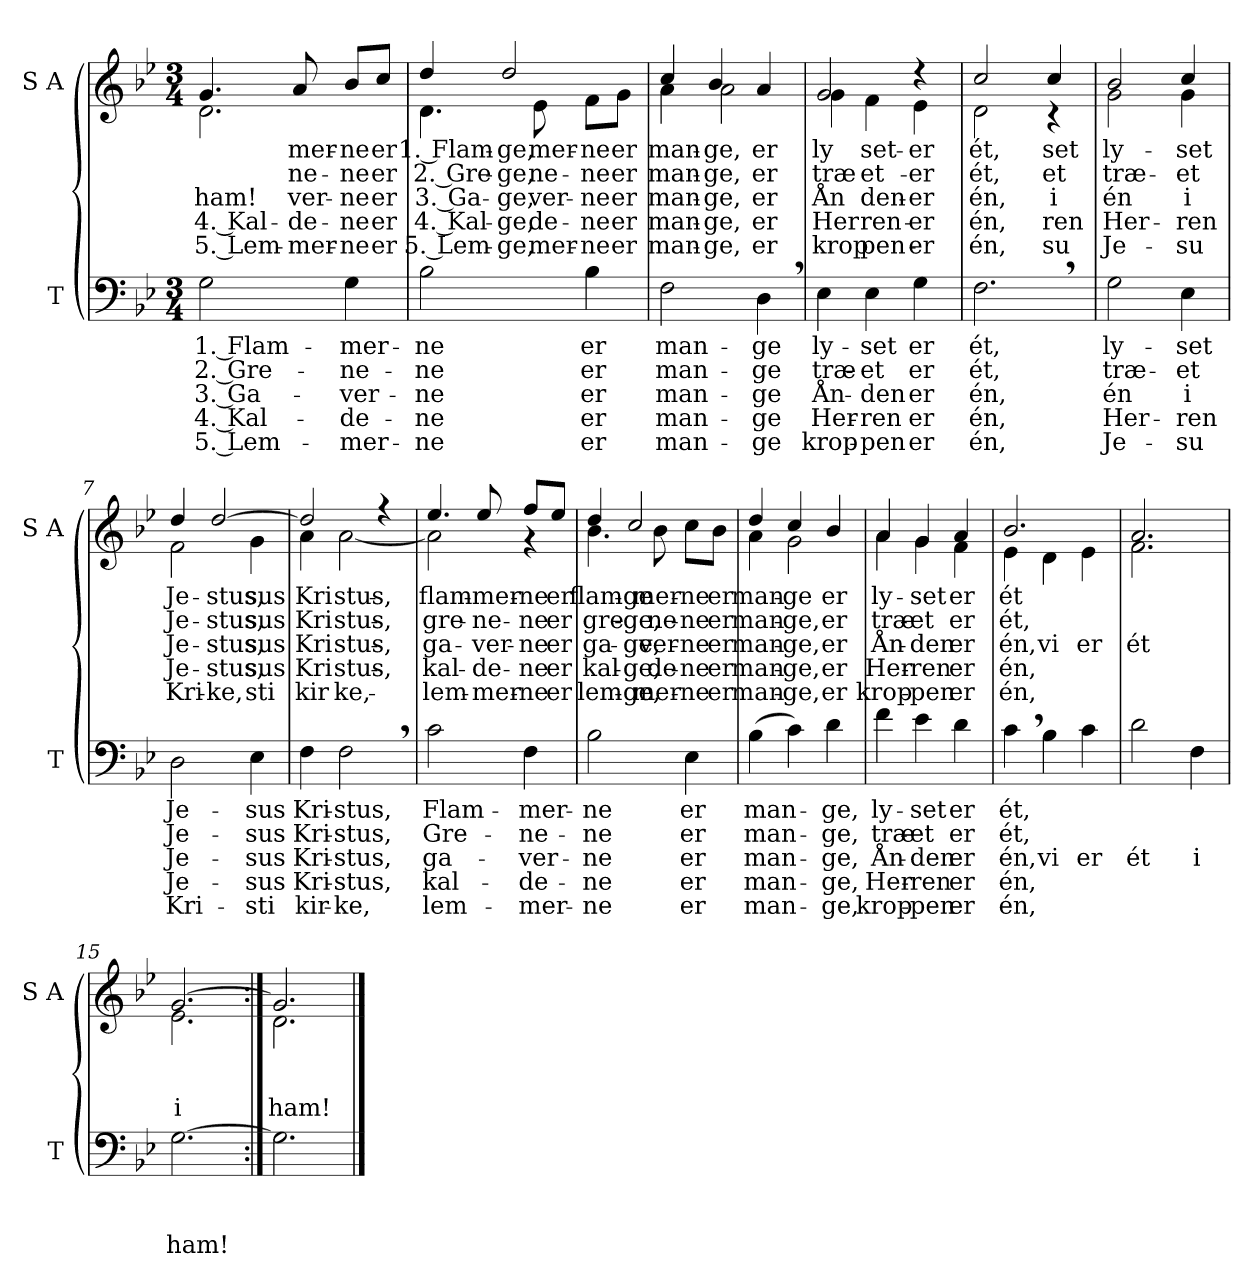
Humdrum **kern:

**kern	**text	**text	**text	**text	**text	**kern	**text	**text	**text	**text	**text
*part2	*part2	*part2	*part2	*part2	*part2	*part1	*part1	*part1	*part1	*part1	*part1
*staff2	*staff2	*staff2	*staff2	*staff2	*staff2	*staff1	*staff1	*staff1	*staff1	*staff1	*staff1
*I"T	*	*	*	*	*	*I"S A	*	*	*	*	*
*I'T	*	*	*	*	*	*I'S A	*	*	*	*	*
*clefF4	*	*	*	*	*	*clefG2	*	*	*	*	*
*k[b-e-]	*	*	*	*	*	*k[b-e-]	*	*	*	*	*
*M3/4	*	*	*	*	*	*M3/4	*	*	*	*	*
*MM90	*	*	*	*	*	*MM90	*	*	*	*	*
=1	=1	=1	=1	=1	=1	=1	=1	=1	=1	=1	=1
!	!LO:LY:b	!LO:LY:b	!LO:LY:b	!LO:LY:b	!LO:LY:b	!	!LO:LY:a	!LO:LY:a	!LO:LY:a	!LO:LY:a	!LO:LY:a
*	*	*	*	*	*	*^	*	*	*	*	*
!	!	!	!	!	!	!	!	!	!	!LO:LY:b	!	!
2G\	1. Flam-	2. Gre-	3. Ga-	4. Kal-	5. Lem-	4.g/	2.d\	.	.	ham!	4. Kal-	5. Lem-
!	!	!	!	!	!	!	!	!LO:LY:a	!LO:LY:a	!LO:LY:a	!LO:LY:a	!LO:LY:a
.	.	.	.	.	.	8a/	.	-mer-	-ne-	-ver-	-de-	-mer-
!	!LO:LY:b	!LO:LY:b	!LO:LY:b	!LO:LY:b	!LO:LY:b	!	!	!LO:LY:a	!LO:LY:a	!LO:LY:a	!LO:LY:a	!LO:LY:a
4G\	-mer-	-ne-	-ver-	-de-	-mer-	8b-/L	.	-ne	-ne	-ne	-ne	-ne
!	!	!	!	!	!	!	!	!LO:LY:a	!LO:LY:a	!LO:LY:a	!LO:LY:a	!LO:LY:a
.	.	.	.	.	.	8cc/J	.	er	er	er	er	er
=2	=2	=2	=2	=2	=2	=2	=2	=2	=2	=2	=2	=2
!	!LO:LY:b	!LO:LY:b	!LO:LY:b	!LO:LY:b	!LO:LY:b	!	!	!LO:LY:a	!LO:LY:a	!LO:LY:a	!LO:LY:a	!LO:LY:a
!	!	!	!	!	!	!	!	!LO:LY:b	!LO:LY:b	!LO:LY:b	!LO:LY:b	!LO:LY:b
2B-\	-ne	-ne	-ne	-ne	-ne	4dd/	4.d\	1. Flam-	2. Gre-	3. Ga-	4. Kal-	5. Lem-
!	!	!	!	!	!	!	!	!LO:LY:a	!LO:LY:a	!LO:LY:a	!LO:LY:a	!LO:LY:a
.	.	.	.	.	.	2dd/	.	-ge,	-ge,	-ge,	-ge,	-ge,
!	!	!	!	!	!	!	!	!LO:LY:b	!LO:LY:b	!LO:LY:b	!LO:LY:b	!LO:LY:b
.	.	.	.	.	.	.	8e-\	-mer-	-ne-	-ver-	-de-	-mer-
!	!LO:LY:b	!LO:LY:b	!LO:LY:b	!LO:LY:b	!LO:LY:b	!	!	!LO:LY:b	!LO:LY:b	!LO:LY:b	!LO:LY:b	!LO:LY:b
4B-\	er	er	er	er	er	.	8f\L	-ne	-ne	-ne	-ne	-ne
!	!	!	!	!	!	!	!	!LO:LY:b	!LO:LY:b	!LO:LY:b	!LO:LY:b	!LO:LY:b
.	.	.	.	.	.	.	8g\J	er	er	er	er	er
=3	=3	=3	=3	=3	=3	=3	=3	=3	=3	=3	=3	=3
!	!LO:LY:b	!LO:LY:b	!LO:LY:b	!LO:LY:b	!LO:LY:b	!	!	!LO:LY:a	!LO:LY:a	!LO:LY:a	!LO:LY:a	!LO:LY:a
!	!	!	!	!	!	!	!	!LO:LY:b	!LO:LY:b	!LO:LY:b	!LO:LY:b	!LO:LY:b
2F\	man-	man-	man-	man-	man-	4cc/	4a\	man-	man-	man-	man-	man-
!	!	!	!	!	!	!	!	!LO:LY:a	!LO:LY:a	!LO:LY:a	!LO:LY:a	!LO:LY:a
!	!	!	!	!	!	!	!	!LO:LY:b	!LO:LY:b	!LO:LY:b	!LO:LY:b	!LO:LY:b
.	.	.	.	.	.	4b-/	2a\	-ge,	-ge,	-ge,	-ge,	-ge,
!	!LO:LY:b	!LO:LY:b	!LO:LY:b	!LO:LY:b	!LO:LY:b	!	!	!LO:LY:a	!LO:LY:a	!LO:LY:a	!LO:LY:a	!LO:LY:a
4D,\	-ge	-ge	-ge	-ge	-ge	4a/	.	er	er	er	er	er
=4	=4	=4	=4	=4	=4	=4	=4	=4	=4	=4	=4	=4
!	!LO:LY:b	!LO:LY:b	!LO:LY:b	!LO:LY:b	!LO:LY:b	!	!	!LO:LY:a	!LO:LY:a	!LO:LY:a	!LO:LY:a	!LO:LY:a
!	!	!	!	!	!	!	!	!LO:LY:b	!LO:LY:b	!LO:LY:b	!LO:LY:b	!LO:LY:b
4E-\	ly-	træ-	Ån-	Her-	krop-	2g/	4g\	ly-	træ-	Ån-	Her-	krop-
!	!LO:LY:b	!LO:LY:b	!LO:LY:b	!LO:LY:b	!LO:LY:b	!	!	!LO:LY:b	!LO:LY:b	!LO:LY:b	!LO:LY:b	!LO:LY:b
4E-\	-set	-et	-den	-ren	-pen	.	4f\	-set	-et	-den	-ren	-pen
!	!LO:LY:b	!LO:LY:b	!LO:LY:b	!LO:LY:b	!LO:LY:b	!	!	!LO:LY:b	!LO:LY:b	!LO:LY:b	!LO:LY:b	!LO:LY:b
4G\	er	er	er	er	er	4r	4e-\	er	er	er	er	er
=5	=5	=5	=5	=5	=5	=5	=5	=5	=5	=5	=5	=5
!	!LO:LY:b	!LO:LY:b	!LO:LY:b	!LO:LY:b	!LO:LY:b	!	!	!LO:LY:a	!LO:LY:a	!LO:LY:a	!LO:LY:a	!LO:LY:a
!	!	!	!	!	!	!	!	!LO:LY:b	!LO:LY:b	!LO:LY:b	!LO:LY:b	!LO:LY:b
2.F,\	ét,	ét,	én,	én,	én,	2cc/	2d\	ét,	ét,	én,	én,	én,
!	!	!	!	!	!	!	!	!LO:LY:a	!LO:LY:a	!LO:LY:a	!LO:LY:a	!LO:LY:a
.	.	.	.	.	.	4cc/	4r	-set	-et	i	-ren	-su
!!LO:LB:g=z	!!
=6	=6	=6	=6	=6	=6	=6	=6	=6	=6	=6	=6	=6
!	!LO:LY:b	!LO:LY:b	!LO:LY:b	!LO:LY:b	!LO:LY:b	!	!	!LO:LY:a	!LO:LY:a	!LO:LY:a	!LO:LY:a	!LO:LY:a
!	!	!	!	!	!	!	!	!LO:LY:b	!LO:LY:b	!LO:LY:b	!LO:LY:b	!LO:LY:b
2G\	ly-	træ-	én	Her-	Je-	2b-/	2g\	ly-	træ-	én	Her-	Je-
!	!LO:LY:b	!LO:LY:b	!LO:LY:b	!LO:LY:b	!LO:LY:b	!	!	!LO:LY:a	!LO:LY:a	!LO:LY:a	!LO:LY:a	!LO:LY:a
!	!	!	!	!	!	!	!	!LO:LY:b	!LO:LY:b	!LO:LY:b	!LO:LY:b	!LO:LY:b
4E-\	-set	-et	i	-ren	-su	4cc/	4g\	-set	-et	i	-ren	-su
=7	=7	=7	=7	=7	=7	=7	=7	=7	=7	=7	=7	=7
!	!LO:LY:b	!LO:LY:b	!LO:LY:b	!LO:LY:b	!LO:LY:b	!	!	!LO:LY:a	!LO:LY:a	!LO:LY:a	!LO:LY:a	!LO:LY:a
!	!	!	!	!	!	!	!	!LO:LY:b	!LO:LY:b	!LO:LY:b	!LO:LY:b	!LO:LY:b
2D\	Je-	Je-	Je-	Je-	Kri-	4dd/	2f\	Je-	Je-	Je-	Je-	Kri-
!	!	!	!	!	!	!	!	!LO:LY:a	!LO:LY:a	!LO:LY:a	!LO:LY:a	!LO:LY:a
.	.	.	.	.	.	[2dd/	.	-stus,	-stus,	-stus,	-stus,	-ke,
!	!LO:LY:b	!LO:LY:b	!LO:LY:b	!LO:LY:b	!LO:LY:b	!	!	!LO:LY:b	!LO:LY:b	!LO:LY:b	!LO:LY:b	!LO:LY:b
4E-\	-sus	-sus	-sus	-sus	-sti	.	4g\	-sus	-sus	-sus	-sus	-sti
=8	=8	=8	=8	=8	=8	=8	=8	=8	=8	=8	=8	=8
!	!LO:LY:b	!LO:LY:b	!LO:LY:b	!LO:LY:b	!LO:LY:b	!	!	!LO:LY:b	!LO:LY:b	!LO:LY:b	!LO:LY:b	!LO:LY:b
4F\	Kri-	Kri-	Kri-	Kri-	kir-	2dd/]	4a\	Kri-	Kri-	Kri-	Kri-	kir-
!	!LO:LY:b	!LO:LY:b	!LO:LY:b	!LO:LY:b	!LO:LY:b	!	!	!LO:LY:b	!LO:LY:b	!LO:LY:b	!LO:LY:b	!LO:LY:b
2F,\	-stus,	-stus,	-stus,	-stus,	-ke,	.	[2a\	-stus,	-stus,	-stus,	-stus,	-ke,
.	.	.	.	.	.	4r	.	.	.	.	.	.
=9	=9	=9	=9	=9	=9	=9	=9	=9	=9	=9	=9	=9
!	!LO:LY:b	!LO:LY:b	!LO:LY:b	!LO:LY:b	!LO:LY:b	!	!	!LO:LY:a	!LO:LY:a	!LO:LY:a	!LO:LY:a	!LO:LY:a
2c\	Flam-	Gre-	ga-	kal-	lem-	4.ee-/	2a\]	flam-	gre-	ga-	kal-	lem-
!	!	!	!	!	!	!	!	!LO:LY:a	!LO:LY:a	!LO:LY:a	!LO:LY:a	!LO:LY:a
.	.	.	.	.	.	8ee-/	.	-mer-	-ne-	-ver-	-de-	-mer-
!	!LO:LY:b	!LO:LY:b	!LO:LY:b	!LO:LY:b	!LO:LY:b	!	!	!LO:LY:a	!LO:LY:a	!LO:LY:a	!LO:LY:a	!LO:LY:a
4F\	-mer-	-ne-	-ver-	-de-	-mer-	8ff/L	4r	-ne	-ne	-ne	-ne	-ne
!	!	!	!	!	!	!	!	!LO:LY:a	!LO:LY:a	!LO:LY:a	!LO:LY:a	!LO:LY:a
.	.	.	.	.	.	8ee-/J	.	er	er	er	er	er
=10	=10	=10	=10	=10	=10	=10	=10	=10	=10	=10	=10	=10
!	!LO:LY:b	!LO:LY:b	!LO:LY:b	!LO:LY:b	!LO:LY:b	!	!	!LO:LY:a	!LO:LY:a	!LO:LY:a	!LO:LY:a	!LO:LY:a
!	!	!	!	!	!	!	!	!LO:LY:b	!LO:LY:b	!LO:LY:b	!LO:LY:b	!LO:LY:b
2B-\	-ne	-ne	-ne	-ne	-ne	4dd/	4.b-\	flam-	gre-	ga-	kal-	lem-
!	!	!	!	!	!	!	!	!LO:LY:a	!LO:LY:a	!LO:LY:a	!LO:LY:a	!LO:LY:a
.	.	.	.	.	.	2cc/	.	-ge	-ge,	-ge,	-ge,	-ge,
!	!	!	!	!	!	!	!	!LO:LY:b	!LO:LY:b	!LO:LY:b	!LO:LY:b	!LO:LY:b
.	.	.	.	.	.	.	8b-\	-mer-	-ne-	-ver-	-de-	-mer-
!	!LO:LY:b	!LO:LY:b	!LO:LY:b	!LO:LY:b	!LO:LY:b	!	!	!LO:LY:b	!LO:LY:b	!LO:LY:b	!LO:LY:b	!LO:LY:b
4E-\	er	er	er	er	er	.	8cc\L	-ne	-ne	-ne	-ne	-ne
!	!	!	!	!	!	!	!	!LO:LY:b	!LO:LY:b	!LO:LY:b	!LO:LY:b	!LO:LY:b
.	.	.	.	.	.	.	8b-\J	er	er	er	er	er
=11	=11	=11	=11	=11	=11	=11	=11	=11	=11	=11	=11	=11
!	!LO:LY:b	!LO:LY:b	!LO:LY:b	!LO:LY:b	!LO:LY:b	!	!	!LO:LY:a	!LO:LY:a	!LO:LY:a	!LO:LY:a	!LO:LY:a
!	!	!	!	!	!	!	!	!LO:LY:b	!LO:LY:b	!LO:LY:b	!LO:LY:b	!LO:LY:b
(>4B-\	man-	man-	man-	man-	man-	4dd/	4a\	man-	man-	man-	man-	man-
!	!	!	!	!	!	!	!	!LO:LY:a	!LO:LY:a	!LO:LY:a	!LO:LY:a	!LO:LY:a
!	!	!	!	!	!	!	!	!LO:LY:b	!LO:LY:b	!LO:LY:b	!LO:LY:b	!LO:LY:b
4c\)	.	.	.	.	.	4cc/	2g\	-ge	-ge,	-ge,	-ge,	-ge,
!	!LO:LY:b	!LO:LY:b	!LO:LY:b	!LO:LY:b	!LO:LY:b	!	!	!LO:LY:a	!LO:LY:a	!LO:LY:a	!LO:LY:a	!LO:LY:a
4d\	-ge,	-ge,	-ge,	-ge,	-ge,	4b-/	.	er	er	er	er	er
!!LO:PB:g=z	!!
=12	=12	=12	=12	=12	=12	=12	=12	=12	=12	=12	=12	=12
!	!LO:LY:b	!LO:LY:b	!LO:LY:b	!LO:LY:b	!LO:LY:b	!	!	!LO:LY:a	!LO:LY:a	!LO:LY:a	!LO:LY:a	!LO:LY:a
!	!	!	!	!	!	!	!	!LO:LY:b	!LO:LY:b	!LO:LY:b	!LO:LY:b	!LO:LY:b
4f\	ly-	træ-	Ån-	Her-	krop-	4a/	4a\	ly-	træ-	Ån-	Her-	krop-
!	!LO:LY:b	!LO:LY:b	!LO:LY:b	!LO:LY:b	!LO:LY:b	!	!	!	!	!LO:LY:a	!	!
!	!	!	!	!	!	!	!	!LO:LY:b	!LO:LY:b	!LO:LY:b	!LO:LY:b	!LO:LY:b
4e-\	-set	-et	-den	-ren	-pen	4g/	4g\	-set	-et	-den	-ren	-pen
!	!LO:LY:b	!LO:LY:b	!LO:LY:b	!LO:LY:b	!LO:LY:b	!	!	!	!	!LO:LY:a	!	!
!	!	!	!	!	!	!	!	!LO:LY:b	!LO:LY:b	!LO:LY:b	!LO:LY:b	!LO:LY:b
4d\	er	er	er	er	er	4a/	4f\	er	er	er	er	er
=13	=13	=13	=13	=13	=13	=13	=13	=13	=13	=13	=13	=13
!	!LO:LY:b	!LO:LY:b	!LO:LY:b	!LO:LY:b	!LO:LY:b	!	!	!	!	!LO:LY:a	!	!
!	!	!	!	!	!	!	!	!LO:LY:b	!LO:LY:b	!LO:LY:b	!LO:LY:b	!LO:LY:b
4c,\	ét,	ét,	én,	én,	én,	2.b-/	4e-\	ét	ét,	én,	én,	én,
!	!	!	!LO:LY:b	!	!	!	!	!	!	!LO:LY:b	!	!
4B-\	.	.	vi	.	.	.	4d\	.	.	vi	.	.
!	!	!	!LO:LY:b	!	!	!	!	!	!	!LO:LY:b	!	!
4c\	.	.	er	.	.	.	4e-\	.	.	er	.	.
=14	=14	=14	=14	=14	=14	=14	=14	=14	=14	=14	=14	=14
!	!	!	!LO:LY:b	!	!	!	!	!	!	!LO:LY:a	!	!
!	!	!	!	!	!	!	!	!	!	!LO:LY:b	!	!
2d\	.	.	ét	.	.	2.a/	2.f\	.	.	ét	.	.
!	!	!	!LO:LY:b	!	!	!	!	!	!	!	!	!
4F\	.	.	i	.	.	.	.	.	.	.	.	.
=15	=15	=15	=15	=15	=15	=15	=15	=15	=15	=15	=15	=15
!	!	!	!LO:LY:b	!	!	!	!	!	!	!LO:LY:a	!	!
!	!	!	!	!	!	!	!	!	!	!LO:LY:b	!	!
[2.G\	.	.	ham!	.	.	[2.g/	2.e-\	.	.	i	.	.
=16:|!	=16:|!	=16:|!	=16:|!	=16:|!	=16:|!	=16:|!	=16:|!	=16:|!	=16:|!	=16:|!	=16:|!	=16:|!
!	!	!	!	!	!	!	!	!	!	!LO:LY:b	!	!
2.G\]	.	.	.	.	.	2.g/]	2.d\	.	.	ham!	.	.
*	*	*	*	*	*	*v	*v	*	*	*	*	*
==	==	==	==	==	==	==	==	==	==	==	==
*-	*-	*-	*-	*-	*-	*-	*-	*-	*-	*-	*-
